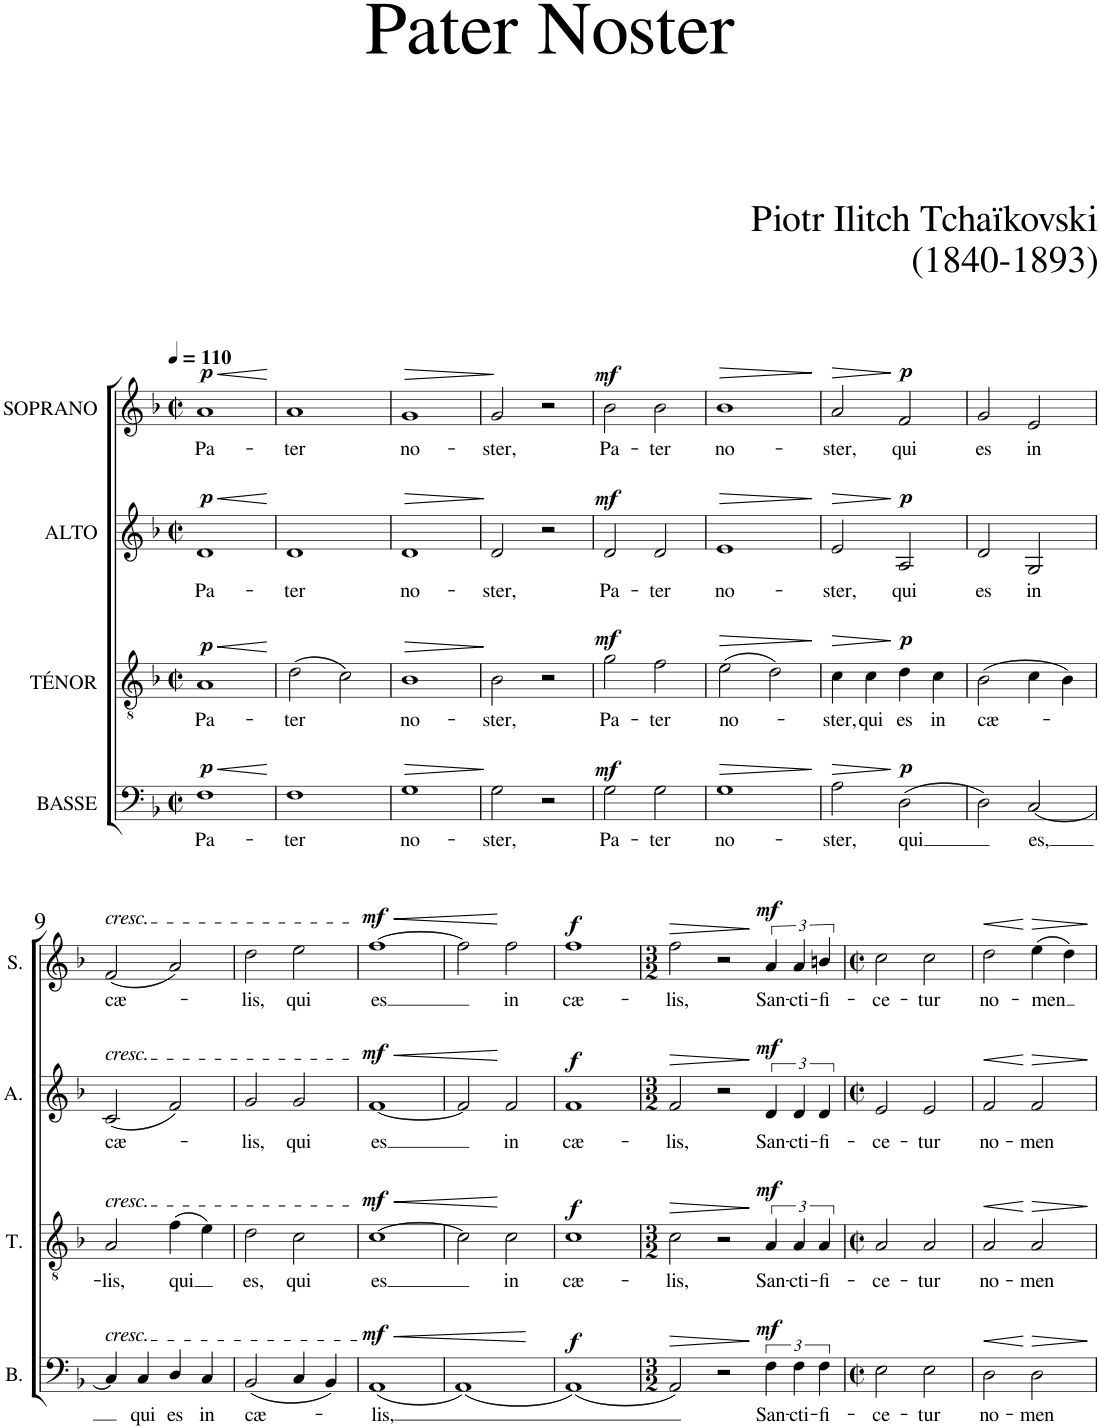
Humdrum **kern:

**kern	**text	**dynam	**kern	**text	**dynam	**kern	**text	**dynam	**kern	**text	**dynam
*part4	*part4	*part4	*part3	*part3	*part3	*part2	*part2	*part2	*part1	*part1	*part1
*staff4	*staff4	*staff4	*staff3	*staff3	*staff3	*staff2	*staff2	*staff2	*staff1	*staff1	*staff1
*I"BASSE	*	*	*I"TÉNOR	*	*	*I"ALTO	*	*	*I"SOPRANO	*	*
*I'B.	*	*	*I'T.	*	*	*I'A.	*	*	*I'S.	*	*
*clefF4	*	*	*clefGv2	*	*	*clefG2	*	*	*clefG2	*	*
*	*	*	*Trd7c12	*	*	*	*	*	*	*	*
*k[b-]	*	*	*k[b-]	*	*	*k[b-]	*	*	*k[b-]	*	*
*M2/2	*	*	*M2/2	*	*	*M2/2	*	*	*M2/2	*	*
*met(c|)	*	*	*met(c|)	*	*	*met(c|)	*	*	*met(c|)	*	*
*MM110	*	*	*MM110	*	*	*MM110	*	*	*MM110	*	*
=1	=1	=1	=1	=1	=1	=1	=1	=1	=1	=1	=1
!	!LO:LY:b	!LO:HP:b	!	!LO:LY:b	!LO:HP:b	!	!LO:LY:b	!LO:HP:b	!	!LO:LY:b	!LO:HP:b
!	!	!LO:DY:n=1:a	!	!	!LO:DY:n=1:a	!	!	!LO:DY:n=1:a	!	!	!LO:DY:n=1:a
1F	Pa-	< p	1A	Pa-	< p	1d	Pa-	< p	1a	Pa-	< p
.	.	[	.	.	[	.	.	[	.	.	[
=2	=2	=2	=2	=2	=2	=2	=2	=2	=2	=2	=2
!	!LO:LY:b	!	!	!LO:LY:b	!	!	!LO:LY:b	!	!	!LO:LY:b	!
1F	ter	.	(2d\	ter	.	1d	ter	.	1a	-ter	.
.	.	.	2c\)	.	.	.	.	.	.	.	.
=3	=3	=3	=3	=3	=3	=3	=3	=3	=3	=3	=3
!	!LO:LY:b	!LO:HP:b	!	!LO:LY:b	!LO:HP:b	!	!LO:LY:b	!LO:HP:b	!	!LO:LY:b	!LO:HP:b
1G	no-	>	1B-	no-	>	1d	no-	>	1g	no-	>
=4	=4	=4	=4	=4	=4	=4	=4	=4	=4	=4	=4
!	!LO:LY:b	!	!	!LO:LY:b	!	!	!LO:LY:b	!	!	!LO:LY:b	!
2G\	ster,	.	2B-\	ster,	.	2d/	ster,	.	2g/	-ster,	.
2r	.	]	2r	.	]	2r	.	]	2r	.	]
=5	=5	=5	=5	=5	=5	=5	=5	=5	=5	=5	=5
!	!LO:LY:b	!LO:DY:a	!	!LO:LY:b	!LO:DY:a	!	!LO:LY:b	!LO:DY:a	!	!LO:LY:b	!LO:DY:a
2G\	Pa-	mf	2g\	Pa-	mf	2d/	Pa-	mf	2b-\	Pa-	mf
!	!LO:LY:b	!	!	!LO:LY:b	!	!	!LO:LY:b	!	!	!LO:LY:b	!
2G\	-ter	.	2f\	-ter	.	2d/	-ter	.	2b-\	-ter	.
=6	=6	=6	=6	=6	=6	=6	=6	=6	=6	=6	=6
!	!LO:LY:b	!LO:HP:b	!	!LO:LY:b	!LO:HP:b	!	!LO:LY:b	!LO:HP:b	!	!LO:LY:b	!LO:HP:b
1G	no-	>	(2e\	no-	>	1e	no-	>	1b-	no-	>
.	.	.	2d\)	.	.	.	.	.	.	.	.
.	.	]	.	.	]	.	.	]	.	.	]
=7	=7	=7	=7	=7	=7	=7	=7	=7	=7	=7	=7
!	!LO:LY:b	!LO:HP:b	!	!LO:LY:b	!LO:HP:b	!	!LO:LY:b	!LO:HP:b	!	!LO:LY:b	!LO:HP:b
2A\	ster,	>	4c\	ster,	>	2e/	ster,	>	2a/	-ster,	>
!	!	!	!	!LO:LY:b	!	!	!	!	!	!	!
.	.	.	4c\	qui	.	.	.	.	.	.	.
!	!LO:LY:b	!LO:DY:n=1:a	!	!LO:LY:b	!LO:DY:n=1:a	!	!LO:LY:b	!LO:DY:n=1:a	!	!LO:LY:b	!LO:DY:n=1:a
(2D\	qui	] p	4d\	es	] p	2A/	qui	] p	2f/	qui	] p
!	!	!	!	!LO:LY:b	!	!	!	!	!	!	!
.	.	.	4c\	in	.	.	.	.	.	.	.
=8	=8	=8	=8	=8	=8	=8	=8	=8	=8	=8	=8
!	!	!	!	!LO:LY:b	!	!	!LO:LY:b	!	!	!LO:LY:b	!
2D\)	.	.	(2B-\	cæ-	.	2d/	es	.	2g/	es	.
!	!LO:LY:b	!	!	!	!	!	!LO:LY:b	!	!	!LO:LY:b	!
[2C/	es,	.	4c\	.	.	2G/	in	.	2e/	in	.
.	.	.	4B-\)	.	.	.	.	.	.	.	.
!!LO:LB:g=z
=9	=9	=9	=9	=9	=9	=9	=9	=9	=9	=9	=9
!	!	!	!	!	!	!	!	!	!LO:TX:a:i:t=cresc.	!	!
!	!	!	!	!	!	!LO:TX:a:i:t=cresc.	!	!	!	!	!
!	!	!	!LO:TX:a:i:t=cresc.	!	!	!	!	!	!	!	!
!LO:TX:a:i:t=cresc.	!	!	!	!	!	!	!	!	!	!	!
!	!	!	!	!LO:LY:b	!	!	!LO:LY:b	!	!	!LO:LY:b	!
4C/]	.	.	2A/	-lis,	.	(2c/	cæ-	.	(2f/	cæ-	.
!	!LO:LY:b	!	!	!	!	!	!	!	!	!	!
4C/	qui	.	.	.	.	.	.	.	.	.	.
!	!LO:LY:b	!	!	!LO:LY:b	!	!	!	!	!	!	!
4D/	es	.	(4f\	qui	.	2f/)	.	.	2a/)	.	.
!	!LO:LY:b	!	!	!	!	!	!	!	!	!	!
4C/	in	.	4e\)	.	.	.	.	.	.	.	.
=10	=10	=10	=10	=10	=10	=10	=10	=10	=10	=10	=10
!	!LO:LY:b	!	!	!LO:LY:b	!	!	!LO:LY:b	!	!	!LO:LY:b	!
(2BB-/	cæ-	.	2d\	es,	.	2g/	-lis,	.	2dd\	-lis,	.
!	!	!	!	!LO:LY:b	!	!	!LO:LY:b	!	!	!LO:LY:b	!
4C/	.	.	2c\	qui	.	2g/	qui	.	2ee\	-qui	.
4BB-/)	.	.	.	.	.	.	.	.	.	.	.
=11	=11	=11	=11	=11	=11	=11	=11	=11	=11	=11	=11
!	!LO:LY:b	!LO:HP:b	!	!LO:LY:b	!LO:HP:b	!	!LO:LY:b	!LO:HP:b	!	!LO:LY:b	!LO:HP:b
!	!	!LO:DY:n=1:a	!	!	!LO:DY:n=1:a	!	!	!LO:DY:n=1:a	!	!	!LO:DY:n=1:a
(1AA	-lis,	< mf	[1c	es	< mf	[1f	es	< mf	[1ff	es	< mf
.	.	[	.	.	.	.	.	.	.	.	.
=12	=12	=12	=12	=12	=12	=12	=12	=12	=12	=12	=12
(1AA)	.	.	2c\]	.	.	2f/]	.	.	2ff\]	.	.
!	!	!	!	!LO:LY:b	!	!	!LO:LY:b	!	!	!LO:LY:b	!
.	.	.	2c\	in	[	2f/	in	[	2ff\	in	[
=13	=13	=13	=13	=13	=13	=13	=13	=13	=13	=13	=13
!	!	!LO:DY:a	!	!LO:LY:b	!LO:DY:a	!	!LO:LY:b	!LO:DY:a	!	!LO:LY:b	!LO:DY:a
(1AA)	.	f	1c	cæ-	f	1f	cæ-	f	1ff	cæ-	f
=14	=14	=14	=14	=14	=14	=14	=14	=14	=14	=14	=14
*M3/2	*	*	*M3/2	*	*	*M3/2	*	*	*M3/2	*	*
!	!	!LO:HP:b	!	!LO:LY:b	!LO:HP:b	!	!LO:LY:b	!LO:HP:b	!	!LO:LY:b	!LO:HP:b
2AA/)	.	>	2c\	-lis,	>	2f/	lis,	>	2ff\	-lis,	>
2r	.	]	2r	.	]	2r	.	]	2r	.	]
!	!LO:LY:b	!LO:DY:a	!	!LO:LY:b	!LO:DY:a	!	!LO:LY:b	!LO:DY:a	!	!LO:LY:b	!LO:DY:a
6F\	San-	mf	6A/	San-	mf	6d/	San-	mf	6a/	San-	mf
!	!LO:LY:b	!	!	!LO:LY:b	!	!	!LO:LY:b	!	!	!LO:LY:b	!
6F\	-cti-	.	6A/	-cti-	.	6d/	-cti-	.	6a/	-cti-	.
!	!LO:LY:b	!	!	!LO:LY:b	!	!	!LO:LY:b	!	!	!LO:LY:b	!
6F\	-fi-	.	6A/	-fi-	.	6d/	-fi-	.	6bn/	-fi-	.
=15	=15	=15	=15	=15	=15	=15	=15	=15	=15	=15	=15
*M2/2	*	*	*M2/2	*	*	*M2/2	*	*	*M2/2	*	*
*met(c|)	*	*	*met(c|)	*	*	*met(c|)	*	*	*met(c|)	*	*
!	!LO:LY:b	!	!	!LO:LY:b	!	!	!LO:LY:b	!	!	!LO:LY:b	!
2E\	-ce-	.	2A/	-ce-	.	2e/	-ce-	.	2cc\	-ce-	.
!	!LO:LY:b	!	!	!LO:LY:b	!	!	!LO:LY:b	!	!	!LO:LY:b	!
2E\	tur	.	2A/	tur	.	2e/	tur	.	2cc\	-tur	.
=16	=16	=16	=16	=16	=16	=16	=16	=16	=16	=16	=16
!	!LO:LY:b	!LO:HP:b	!	!LO:LY:b	!LO:HP:b	!	!LO:LY:b	!LO:HP:b	!	!LO:LY:b	!LO:HP:b
2D\	no-	<	2A/	no-	<	2f/	no-	<	2dd\	no-	<
!	!LO:LY:b	!LO:HP:n=1:b	!	!LO:LY:b	!LO:HP:n=1:b	!	!LO:LY:b	!LO:HP:n=1:b	!	!LO:LY:b	!LO:HP:n=1:b
2D\	-men	[ >	2A/	-men	[ >	2f/	-men	[ >	(4ee\	-men	[ >
.	.	.	.	.	.	.	.	.	4dd\)	.	.
.	.	]	.	.	]	.	.	]	.	.	]
=	=	=	=	=	=	=	=	=	=	=	=
*-	*-	*-	*-	*-	*-	*-	*-	*-	*-	*-	*-
